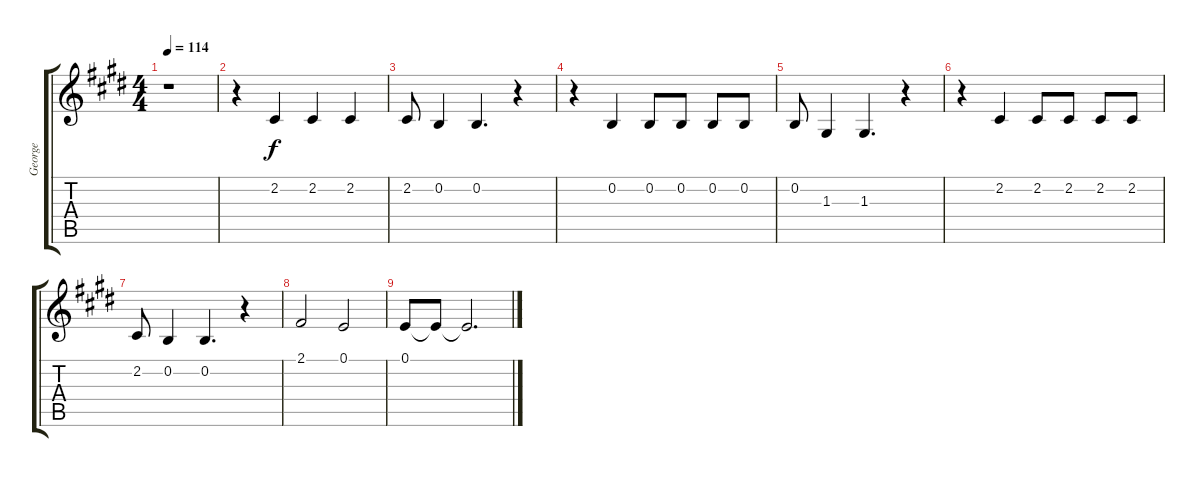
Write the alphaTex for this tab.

\track ("George" "George") {instrument tangoaccordion}
\staff {score tabs}
\tuning (E4 B3 G3 D3 A2 E2) {hide}
\ts (4 4)
\tempo 114
\clef g2
\ks e
r.1{dy f} |
r.4 2.2.4 2.2.4 2.2.4 |
2.2.8 0.2.4 0.2.4{d} r.4 |
r.4 0.2.4 0.2.8 0.2.8 0.2.8 0.2.8 |
0.2.8 1.3.4 1.3.4{d} r.4 |
r.4 2.2.4 2.2.8 2.2.8 2.2.8 2.2.8 |
2.2.8 0.2.4 0.2.4{d} r.4 |
2.1.2 0.1.2 |
0.1.8 0.1{t}.8 0.1{t}.2{d}
